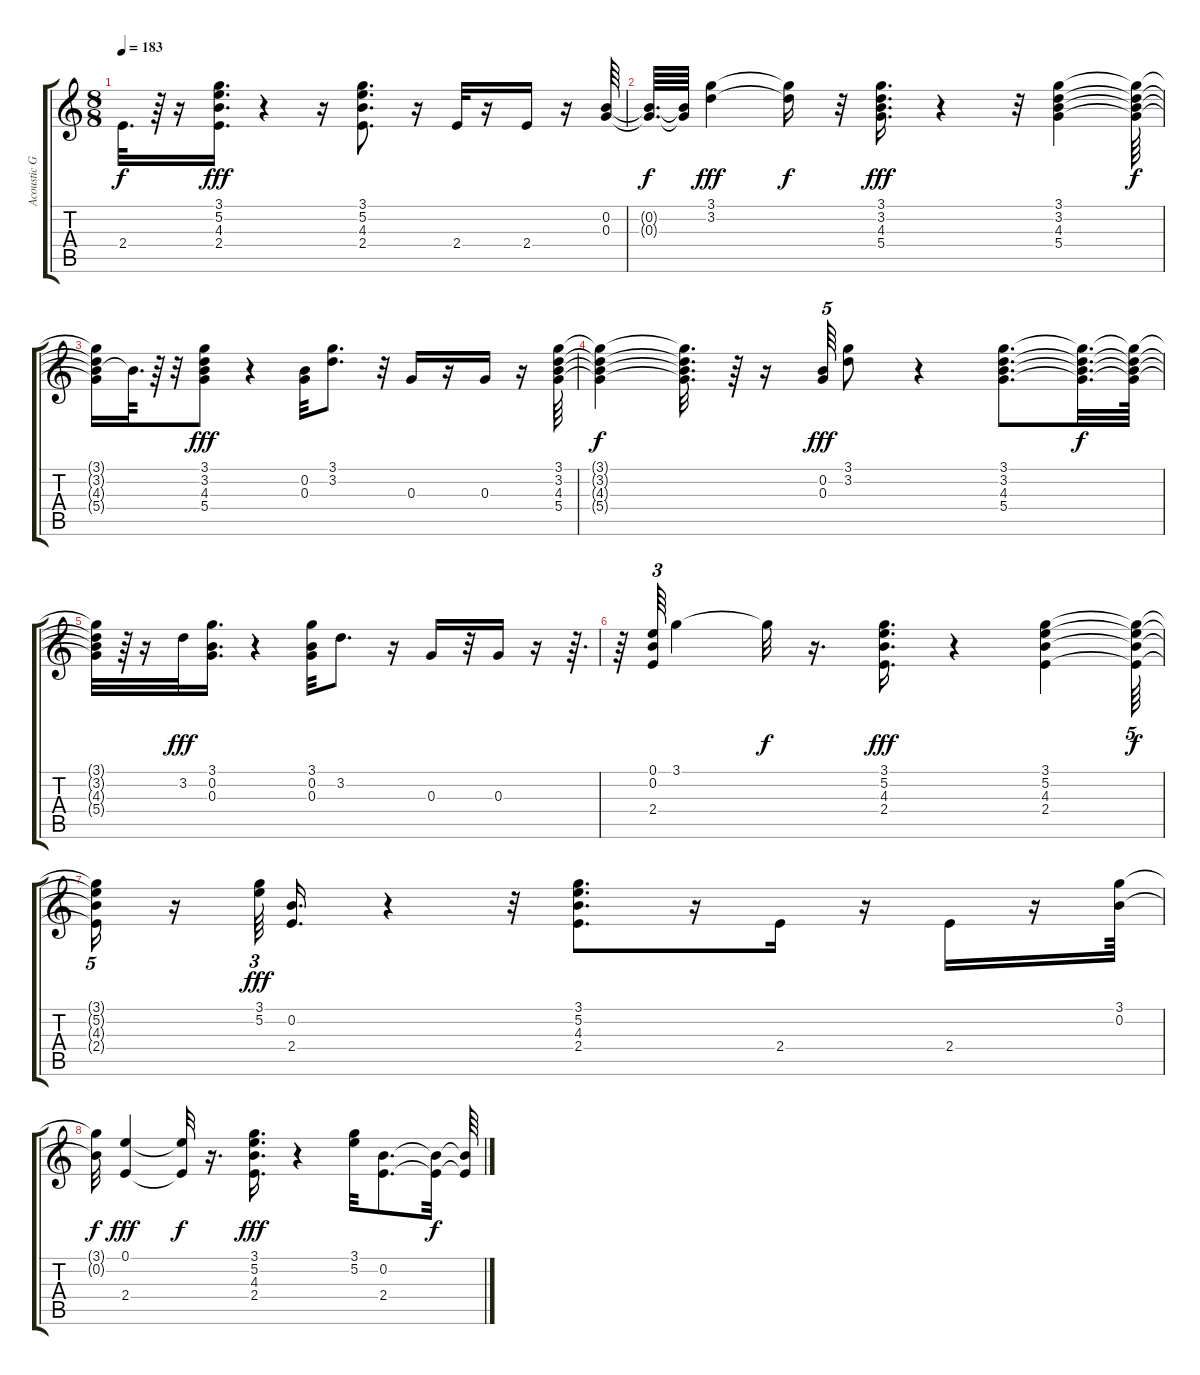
\track ("Acoustic Guitar" "Acoustic G") {instrument acousticguitarsteel}
\staff {score tabs}
\tuning (E4 B3 G3 D3 A2 E2) {hide}
\ts (8 8)
\tempo 183
\clef g2
\ks c
2.4{t}.32{d dy f} r.64 r.16 (3.1 5.2 4.3 2.4).16{d dy fff} r.4 r.16 (3.1 5.2 4.3 2.4).8{d} r.16 2.4.32 r.16 2.4.16 r.16 (0.2 0.3).64 |
(0.2{t} 0.3{t}).64{d dy f} (0.2{t} 0.3{t}).64 (3.1 3.2).4{dy fff} (3.1{t} 3.2{t}).16{dy f} r.32 (3.1 3.2 4.3 5.4).16{d dy fff} r.4 r.32 (3.1 3.2 4.3 5.4).4 (3.1{t} 3.2{t} 4.3{t} 5.4{t}).64{dy f} |
(3.1{t} 3.2{t} 4.3{t} 5.4{t}).16 4.3{t}.64{d} r.64 r.32 (3.1 3.2 4.3 5.4).8{dy fff} r.4 (0.2 0.3).32 (3.1 3.2).8{d} r.32 0.3.16 r.16 0.3.16 r.16 (3.1 3.2 4.3 5.4).64 |
(3.1{t} 3.2{t} 4.3{t} 5.4{t}).4{dy f} (3.1{t} 3.2{t} 4.3{t} 5.4{t}).32{d} r.64 r.16 (0.2 0.3).64{tu (5 4) dy fff} (3.1 3.2).8 r.4 (3.1 3.2 4.3 5.4).8{d} (3.1{t} 3.2{t} 4.3{t} 5.4{t}).32{d dy f} (3.1{t} 3.2{t} 4.3{t} 5.4{t}).64 |
(3.1{t} 3.2{t} 4.3{t} 5.4{t}).32 r.64 r.16 3.2.32{dy fff} (3.1 0.2 0.3).16{d} r.4 (3.1 0.2 0.3).32 3.2.8{d} r.16 0.3.16 r.32 0.3.16 r.16 r.64{d} |
r.64 (0.1 0.2 2.4).64{tu (3 2)} 3.1.4 3.1{t}.32{dy f} r.16{d} (3.1 5.2 4.3 2.4).16{d dy fff} r.4 (3.1 5.2 4.3 2.4).4 (3.1{t} 5.2{t} 4.3{t} 2.4{t}).64{tu (5 4) dy f} |
(3.1{t} 5.2{t} 4.3{t} 2.4{t}).16{tu (5 4)} r.16 (3.1 5.2).64{tu (3 2) dy fff} (0.2 2.4).16{d} r.4 r.32 (3.1 5.2 4.3 2.4).8{d} r.16 2.4.16 r.16 2.4.16 r.16 (3.1 0.2).64 |
(3.1{t} 0.2{t}).32{dy f} (0.1 2.4).4{dy fff} (0.1{t} 2.4{t}).32{dy f} r.16{d} (3.1 5.2 4.3 2.4).16{d dy fff} r.4 (3.1 5.2).32 (0.2 2.4).8{d} (0.2{t} 2.4{t}).32{dy f} (0.2{t} 2.4{t}).64
